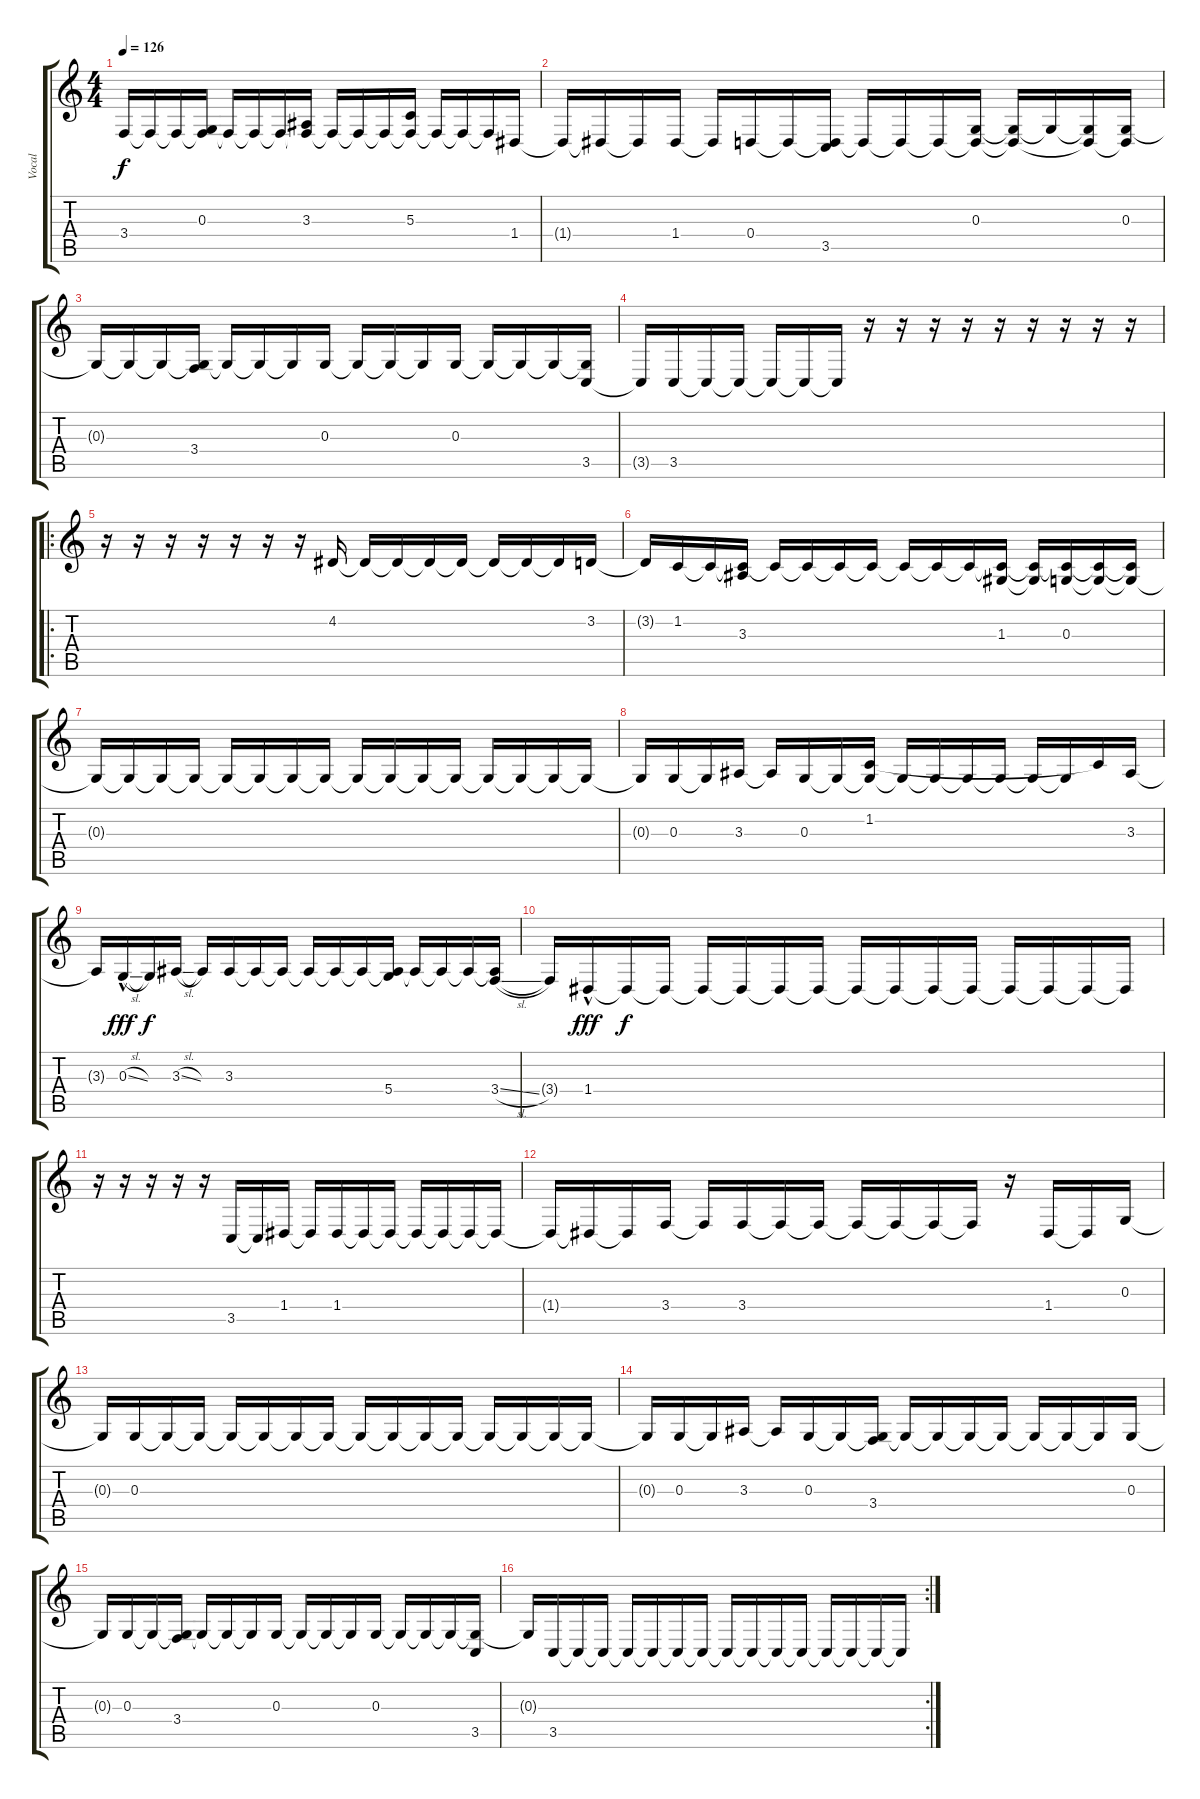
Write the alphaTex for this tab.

\track ("Vocal" "Vocal") {instrument orchestralharp}
\staff {score tabs}
\tuning (E4 B3 G3 D3 A2 E2) {hide}
\ts (4 4)
\tempo 126
\clef g2
\ks c
3.4{t}.16{dy f} 3.4{t}.16 3.4{t}.16 (0.3 3.4{t}).16 3.4{t}.16 3.4{t}.16 3.4{t}.16 (3.3 3.4{t}).16 3.4{t}.16 3.4{t}.16 3.4{t}.16 (5.3 3.4{t}).16 3.4{t}.16 3.4{t}.16 3.4{t}.16 1.4.16 |
1.4{t}.16 1.4{t}.16 1.4{t}.16 1.4.16 1.4{t}.16 0.4.16 0.4{t}.16 (0.4{t} 3.5).16 0.4{t}.16 0.4{t}.16 0.4{t}.16 (0.3 0.4{t}).16 (0.3{t} 0.4{t}).16 0.3{t}.16 (0.3{t} 0.4{t}).16 (0.3 0.4{t}).16 |
0.3{t}.16 0.3{t}.16 0.3{t}.16 (0.3{t} 3.4).16 0.3{t}.16 0.3{t}.16 0.3{t}.16 0.3.16 0.3{t}.16 0.3{t}.16 0.3{t}.16 0.3.16 0.3{t}.16 0.3{t}.16 0.3{t}.16 (0.3{t} 3.5).16 |
3.5{t}.16 3.5.16 3.5{t}.16 3.5{t}.16 3.5{t}.16 3.5{t}.16 3.5{t}.16 r.16 r.16 r.16 r.16 r.16 r.16 r.16 r.16 r.16 |
\ro
r.16 r.16 r.16 r.16 r.16 r.16 r.16 4.2.16 4.2{t}.16 4.2{t}.16 4.2{t}.16 4.2{t}.16 4.2{t}.16 4.2{t}.16 4.2{t}.16 3.2.16 |
3.2{t}.16 1.2.16 1.2{t}.16 (1.2{t} 3.3).16 1.2{t}.16 1.2{t}.16 1.2{t}.16 1.2{t}.16 1.2{t}.16 1.2{t}.16 1.2{t}.16 (1.2{t} 1.3).16 (1.2{t} 1.3{t}).16 (1.2{t} 0.3).16 (1.2{t} 0.3{t}).16 (1.2{t} 0.3{t}).16 |
0.3{t}.16 0.3{t}.16 0.3{t}.16 0.3{t}.16 0.3{t}.16 0.3{t}.16 0.3{t}.16 0.3{t}.16 0.3{t}.16 0.3{t}.16 0.3{t}.16 0.3{t}.16 0.3{t}.16 0.3{t}.16 0.3{t}.16 0.3{t}.16 |
0.3{t}.16 0.3.16 0.3{t}.16 3.3.16 3.3{t}.16 0.3.16 0.3{t}.16 (1.2 0.3{t}).16 0.3{t}.16 0.3{t}.16 0.3{t}.16 0.3{t}.16 0.3{t}.16 0.3{t}.16 1.2{t}.16 3.3.16 |
3.3{t}.16 0.3{sl hac}.16{dy fff} 0.3{t}.16{dy f} 3.3{sl}.16 3.3{t}.16 3.3.16 3.3{t}.16 3.3{t}.16 3.3{t}.16 3.3{t}.16 3.3{t}.16 (3.3{t} 5.4).16 3.3{t}.16 3.3{t}.16 3.3{t}.16 (3.3{t} 3.4{sl}).16 |
3.4{t}.16 1.4{hac}.16{dy fff} 1.4{t}.16{dy f} 1.4{t}.16 1.4{t}.16 1.4{t}.16 1.4{t}.16 1.4{t}.16 1.4{t}.16 1.4{t}.16 1.4{t}.16 1.4{t}.16 1.4{t}.16 1.4{t}.16 1.4{t}.16 1.4{t}.16 |
r.16 r.16 r.16 r.16 r.16 3.5.16 3.5{t}.16 1.4.16 1.4{t}.16 1.4.16 1.4{t}.16 1.4{t}.16 1.4{t}.16 1.4{t}.16 1.4{t}.16 1.4{t}.16 |
1.4{t}.16 1.4{t}.16 1.4{t}.16 3.4.16 3.4{t}.16 3.4.16 3.4{t}.16 3.4{t}.16 3.4{t}.16 3.4{t}.16 3.4{t}.16 3.4{t}.16 r.16 1.4.16 1.4{t}.16 0.3.16 |
0.3{t}.16 0.3.16 0.3{t}.16 0.3{t}.16 0.3{t}.16 0.3{t}.16 0.3{t}.16 0.3{t}.16 0.3{t}.16 0.3{t}.16 0.3{t}.16 0.3{t}.16 0.3{t}.16 0.3{t}.16 0.3{t}.16 0.3{t}.16 |
0.3{t}.16 0.3.16 0.3{t}.16 3.3.16 3.3{t}.16 0.3.16 0.3{t}.16 (0.3{t} 3.4).16 0.3{t}.16 0.3{t}.16 0.3{t}.16 0.3{t}.16 0.3{t}.16 0.3{t}.16 0.3{t}.16 0.3.16 |
0.3{t}.16 0.3.16 0.3{t}.16 (0.3{t} 3.4).16 0.3{t}.16 0.3{t}.16 0.3{t}.16 0.3.16 0.3{t}.16 0.3{t}.16 0.3{t}.16 0.3.16 0.3{t}.16 0.3{t}.16 0.3{t}.16 (0.3{t} 3.5).16 |
\rc 2
0.3{t}.16 3.5.16 3.5{t}.16 3.5{t}.16 3.5{t}.16 3.5{t}.16 3.5{t}.16 3.5{t}.16 3.5{t}.16 3.5{t}.16 3.5{t}.16 3.5{t}.16 3.5{t}.16 3.5{t}.16 3.5{t}.16 3.5{t}.16
